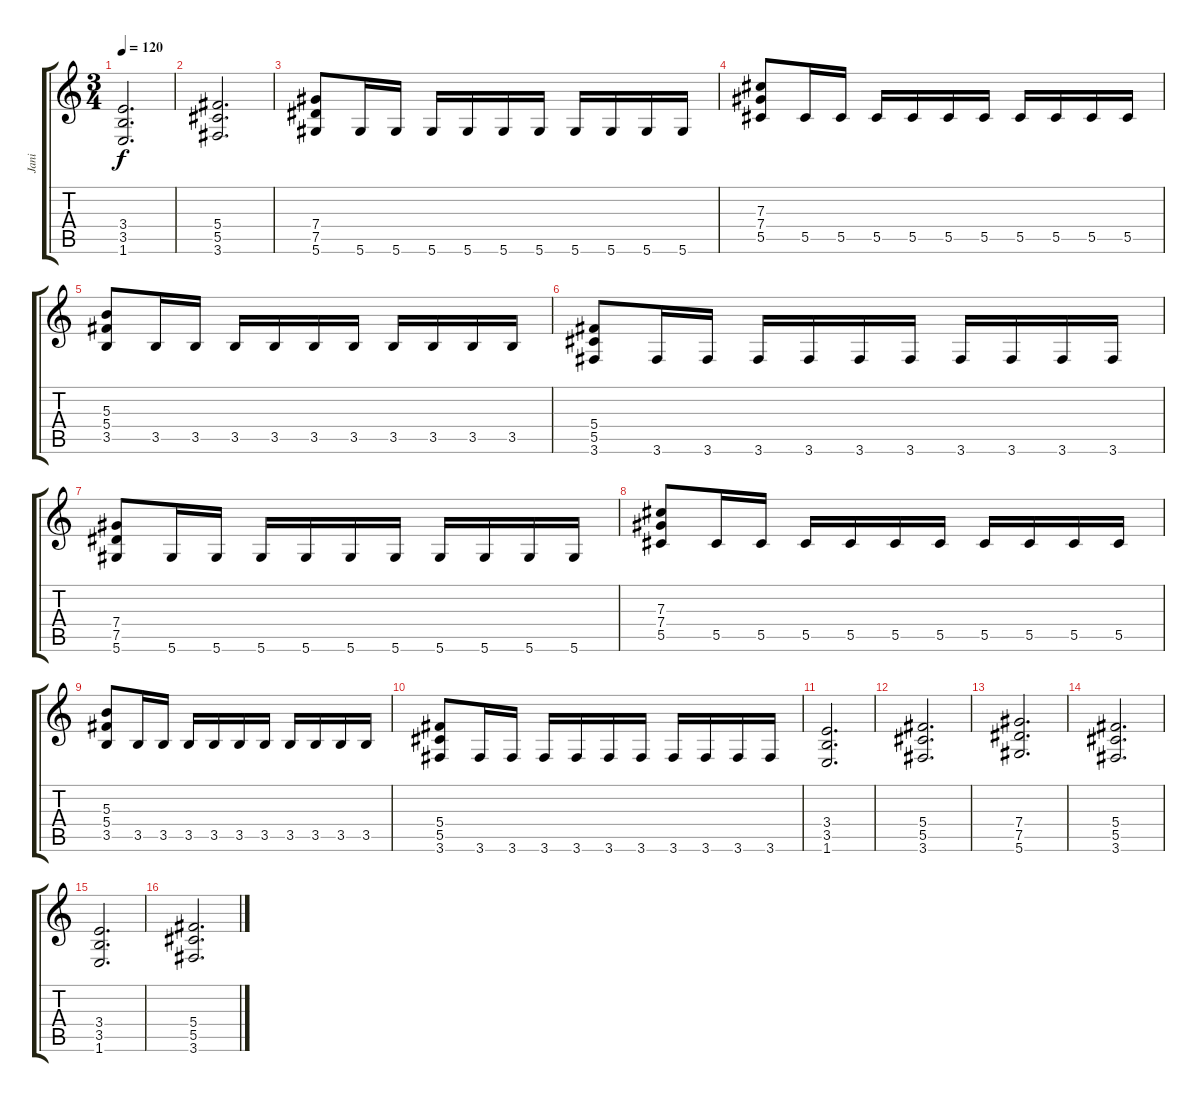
\track ("Jani" "Jani") {instrument distortionguitar}
\staff {score tabs}
\tuning (Eb4 Bb3 Gb3 Db3 Ab2 Eb2) {hide}
\ts (3 4)
\tempo 120
\clef g2
\ks c
(3.4 3.5 1.6).2{d dy f} |
(5.4 5.5 3.6).2{d} |
(7.4 7.5 5.6).8 5.6.16 5.6.16 5.6.16 5.6.16 5.6.16 5.6.16 5.6.16 5.6.16 5.6.16 5.6.16 |
(7.3 7.4 5.5).8 5.5.16 5.5.16 5.5.16 5.5.16 5.5.16 5.5.16 5.5.16 5.5.16 5.5.16 5.5.16 |
(5.3 5.4 3.5).8 3.5.16 3.5.16 3.5.16 3.5.16 3.5.16 3.5.16 3.5.16 3.5.16 3.5.16 3.5.16 |
(5.4 5.5 3.6).8 3.6.16 3.6.16 3.6.16 3.6.16 3.6.16 3.6.16 3.6.16 3.6.16 3.6.16 3.6.16 |
(7.4 7.5 5.6).8 5.6.16 5.6.16 5.6.16 5.6.16 5.6.16 5.6.16 5.6.16 5.6.16 5.6.16 5.6.16 |
(7.3 7.4 5.5).8 5.5.16 5.5.16 5.5.16 5.5.16 5.5.16 5.5.16 5.5.16 5.5.16 5.5.16 5.5.16 |
(5.3 5.4 3.5).8 3.5.16 3.5.16 3.5.16 3.5.16 3.5.16 3.5.16 3.5.16 3.5.16 3.5.16 3.5.16 |
(5.4 5.5 3.6).8 3.6.16 3.6.16 3.6.16 3.6.16 3.6.16 3.6.16 3.6.16 3.6.16 3.6.16 3.6.16 |
(3.4 3.5 1.6).2{d} |
(5.4 5.5 3.6).2{d} |
(7.4 7.5 5.6).2{d} |
(5.4 5.5 3.6).2{d} |
(3.4 3.5 1.6).2{d} |
(5.4 5.5 3.6).2{d}
